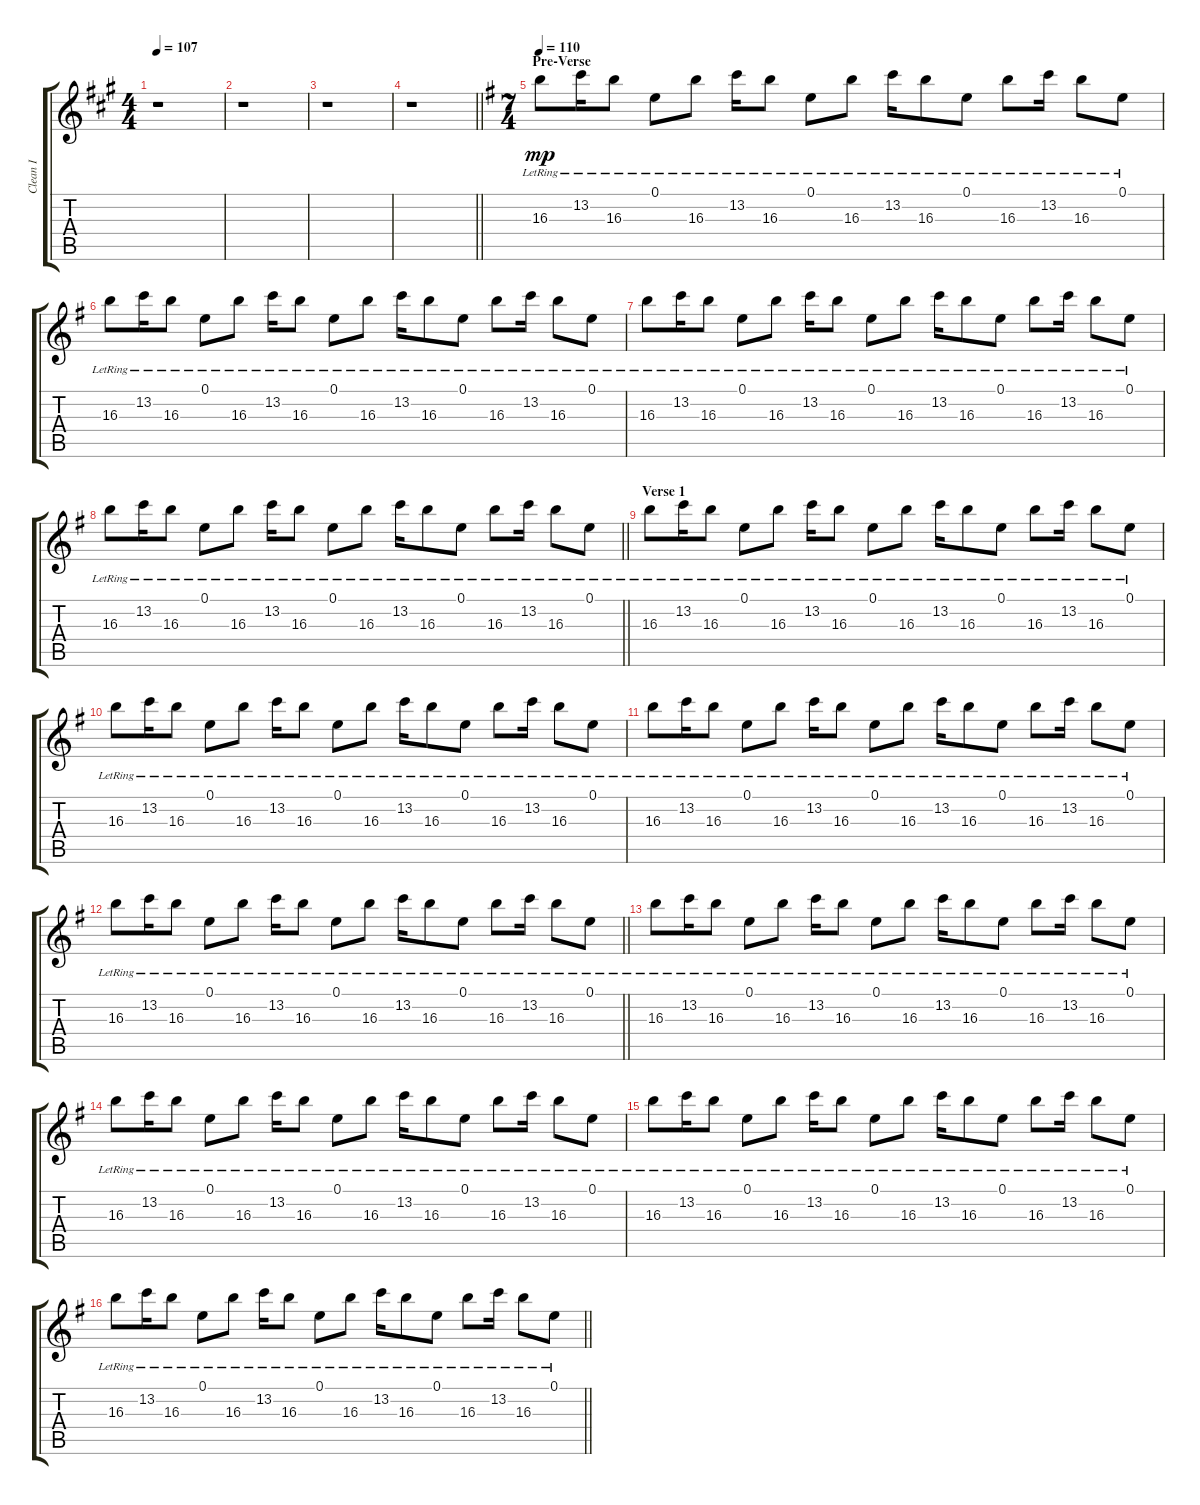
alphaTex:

\track ("Clean I" "Clean I") {instrument electricguitarclean}
\staff {score tabs}
\tuning (E4 B3 G3 D3 A2 D2) {hide}
\ts (4 4)
\tempo 107
\clef g2
\ks a
r.1{dy mp} |
r.1 |
r.1 |
\barLineRight lightlight
r.1 |
\ts (7 4)
\section ("" "Pre-Verse")
\tempo 110
\ks g
16.3{lr}.8 13.2{lr}.16 16.3{lr}.8 0.1{lr}.8 16.3{lr}.8 13.2{lr}.16 16.3{lr}.8 0.1{lr}.8 16.3{lr}.8 13.2{lr}.16 16.3{lr}.8 0.1{lr}.8 16.3{lr}.8 13.2{lr}.16 16.3{lr}.8 0.1{lr}.8 |
16.3{lr}.8 13.2{lr}.16 16.3{lr}.8 0.1{lr}.8 16.3{lr}.8 13.2{lr}.16 16.3{lr}.8 0.1{lr}.8 16.3{lr}.8 13.2{lr}.16 16.3{lr}.8 0.1{lr}.8 16.3{lr}.8 13.2{lr}.16 16.3{lr}.8 0.1{lr}.8 |
16.3{lr}.8 13.2{lr}.16 16.3{lr}.8 0.1{lr}.8 16.3{lr}.8 13.2{lr}.16 16.3{lr}.8 0.1{lr}.8 16.3{lr}.8 13.2{lr}.16 16.3{lr}.8 0.1{lr}.8 16.3{lr}.8 13.2{lr}.16 16.3{lr}.8 0.1{lr}.8 |
\barLineRight lightlight
16.3{lr}.8 13.2{lr}.16 16.3{lr}.8 0.1{lr}.8 16.3{lr}.8 13.2{lr}.16 16.3{lr}.8 0.1{lr}.8 16.3{lr}.8 13.2{lr}.16 16.3{lr}.8 0.1{lr}.8 16.3{lr}.8 13.2{lr}.16 16.3{lr}.8 0.1{lr}.8 |
\section ("" "Verse 1")
16.3{lr}.8 13.2{lr}.16 16.3{lr}.8 0.1{lr}.8 16.3{lr}.8 13.2{lr}.16 16.3{lr}.8 0.1{lr}.8 16.3{lr}.8 13.2{lr}.16 16.3{lr}.8 0.1{lr}.8 16.3{lr}.8 13.2{lr}.16 16.3{lr}.8 0.1{lr}.8 |
16.3{lr}.8 13.2{lr}.16 16.3{lr}.8 0.1{lr}.8 16.3{lr}.8 13.2{lr}.16 16.3{lr}.8 0.1{lr}.8 16.3{lr}.8 13.2{lr}.16 16.3{lr}.8 0.1{lr}.8 16.3{lr}.8 13.2{lr}.16 16.3{lr}.8 0.1{lr}.8 |
16.3{lr}.8 13.2{lr}.16 16.3{lr}.8 0.1{lr}.8 16.3{lr}.8 13.2{lr}.16 16.3{lr}.8 0.1{lr}.8 16.3{lr}.8 13.2{lr}.16 16.3{lr}.8 0.1{lr}.8 16.3{lr}.8 13.2{lr}.16 16.3{lr}.8 0.1{lr}.8 |
\barLineRight lightlight
16.3{lr}.8 13.2{lr}.16 16.3{lr}.8 0.1{lr}.8 16.3{lr}.8 13.2{lr}.16 16.3{lr}.8 0.1{lr}.8 16.3{lr}.8 13.2{lr}.16 16.3{lr}.8 0.1{lr}.8 16.3{lr}.8 13.2{lr}.16 16.3{lr}.8 0.1{lr}.8 |
16.3{lr}.8 13.2{lr}.16 16.3{lr}.8 0.1{lr}.8 16.3{lr}.8 13.2{lr}.16 16.3{lr}.8 0.1{lr}.8 16.3{lr}.8 13.2{lr}.16 16.3{lr}.8 0.1{lr}.8 16.3{lr}.8 13.2{lr}.16 16.3{lr}.8 0.1{lr}.8 |
16.3{lr}.8 13.2{lr}.16 16.3{lr}.8 0.1{lr}.8 16.3{lr}.8 13.2{lr}.16 16.3{lr}.8 0.1{lr}.8 16.3{lr}.8 13.2{lr}.16 16.3{lr}.8 0.1{lr}.8 16.3{lr}.8 13.2{lr}.16 16.3{lr}.8 0.1{lr}.8 |
16.3{lr}.8 13.2{lr}.16 16.3{lr}.8 0.1{lr}.8 16.3{lr}.8 13.2{lr}.16 16.3{lr}.8 0.1{lr}.8 16.3{lr}.8 13.2{lr}.16 16.3{lr}.8 0.1{lr}.8 16.3{lr}.8 13.2{lr}.16 16.3{lr}.8 0.1{lr}.8 |
\barLineRight lightlight
16.3{lr}.8 13.2{lr}.16 16.3{lr}.8 0.1{lr}.8 16.3{lr}.8 13.2{lr}.16 16.3{lr}.8 0.1{lr}.8 16.3{lr}.8 13.2{lr}.16 16.3{lr}.8 0.1{lr}.8 16.3{lr}.8 13.2{lr}.16 16.3{lr}.8 0.1{lr}.8
